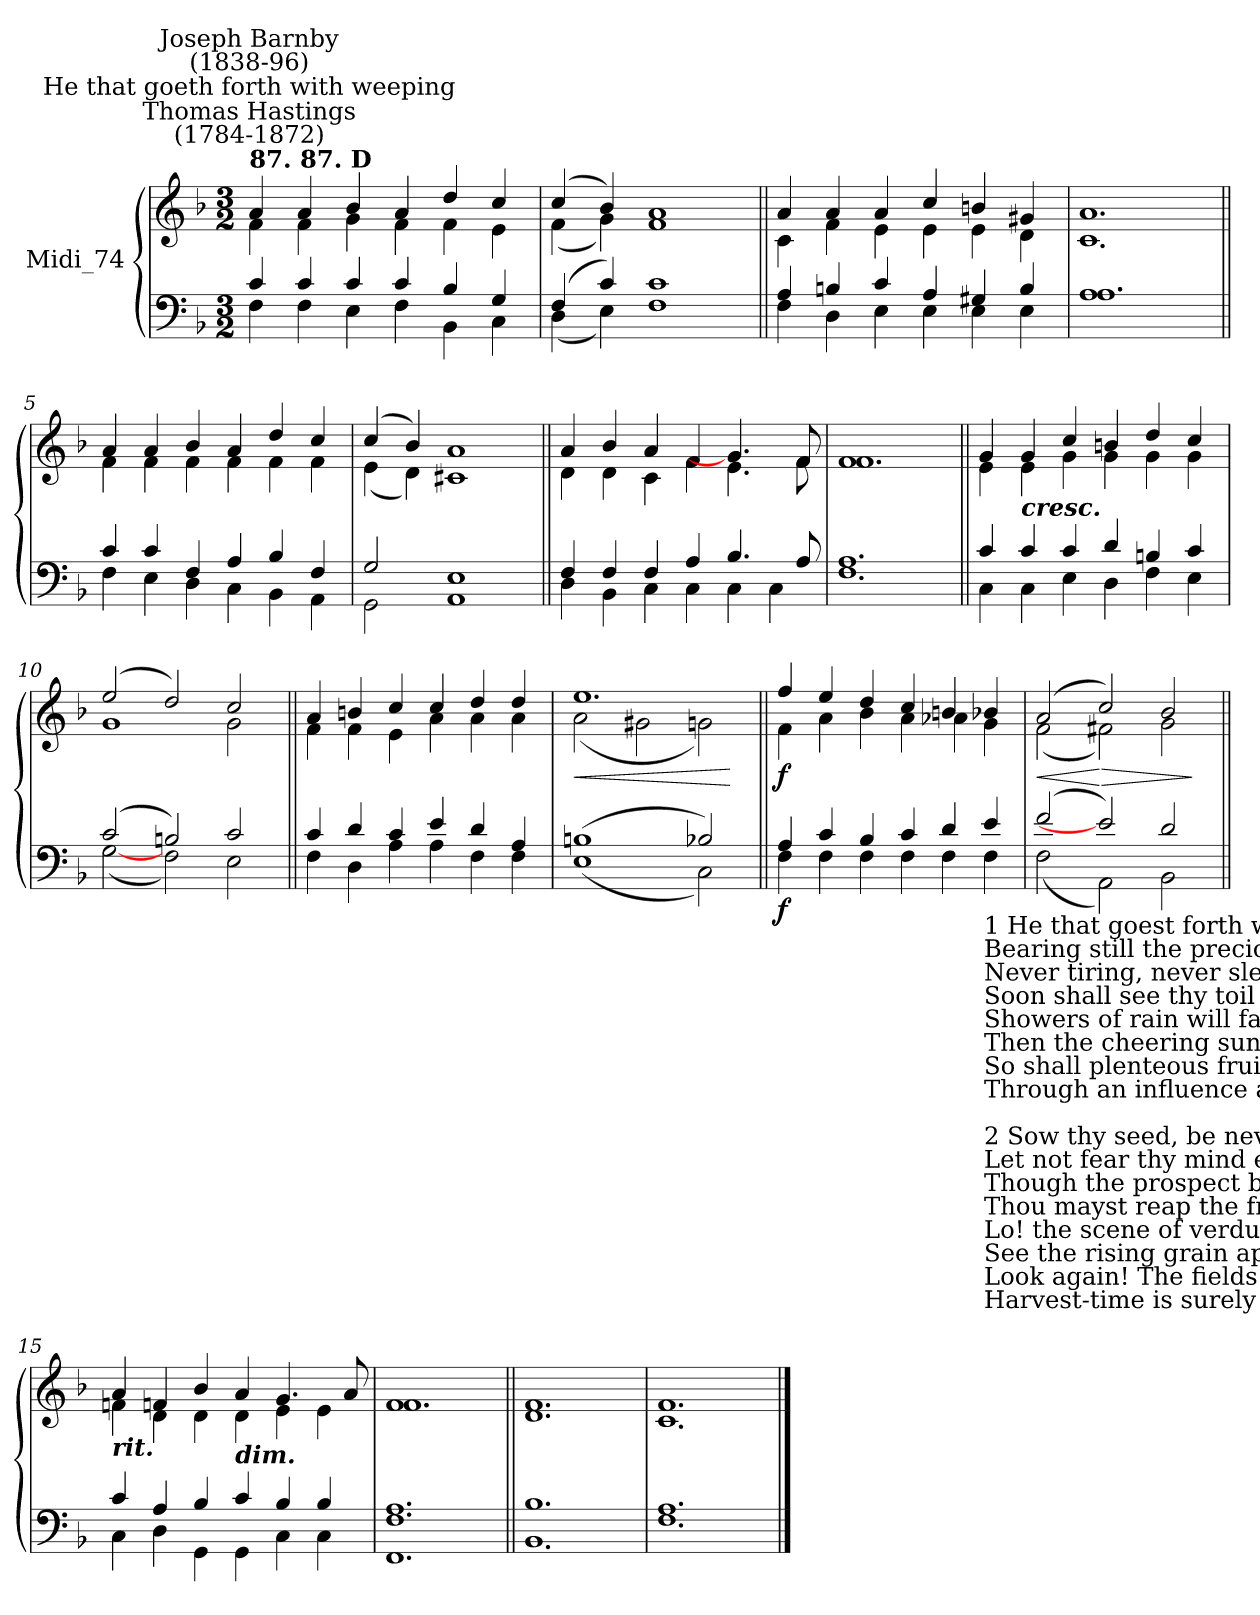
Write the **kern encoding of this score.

**kern	**dynam	**kern	**dynam
*part2	*part2	*part1	*part1
*staff2	*staff2	*staff1	*staff1
*I"Midi_74	*	*I"Midi_74	*
*clefF4	*	*clefG2	*
*k[b-]	*	*k[b-]	*
*F:	*	*F:	*
*M3/2	*	*M3/2	*
=1	=1	=1	=1
*^	*	*^	*
!	!	!	!LO:TX:a:B:t=87. 87. D	!	!
!	!	!	!LO:TX:a:cj:t=Thomas Hastings\n(1784-1872)	!	!
!	!	!	!LO:TX:a:cj:t=He that goeth forth with weeping	!	!
!	!	!	!LO:TX:a:cj:t=Joseph Barnby\n(1838-96)	!	!
!	!	!LO:DY:a	!	!	!
!	!	!LO:DY:n=1:b	!	!	!
4c/	4F\	mp mp	4a/	4f\	.
4c/	4F\	.	4a/	4f\	.
4c/	4E\	.	4b-/	4g\	.
4c/	4F\	.	4a/	4f\	.
4B-/	4BB-\	.	4dd/	4f\	.
4G/	4C\	.	4cc/	4e\	.
=2	=2	=2	=2	=2	=2
(4F/	(<4D\	.	(>4cc/	(<4f\	.
4c/)	4E\)	.	4b-/)	4g\)	.
1c/	1F\	.	1a/	1f\	.
=3||	=3||	=3||	=3||	=3||	=3||
4A/	4F\	.	4a/	4c\	.
4Bn/	4D\	.	4a/	4f\	.
4c/	4E\	.	4a/	4e\	.
4A/	4E\	.	4cc/	4e\	.
4G#X/	4E\	.	4bn/	4e\	.
4B/	4E\	.	4g#X/	4d\	.
=4	=4	=4	=4	=4	=4
1.A/	1.A\	.	1.a/	1.c\	.
=5||	=5||	=5||	=5||	=5||	=5||
4c/	4F\	.	4a/	4f\	.
4c/	4E\	.	4a/	4f\	.
4F/	4D\	.	4b-/	4f\	.
4A/	4C\	.	4a/	4f\	.
4B-/	4BB-\	.	4dd/	4f\	.
4F/	4AA\	.	4cc/	4f\	.
=6	=6	=6	=6	=6	=6
2G/	2GG\	.	(>4cc/	(<4e\	.
.	.	.	4b-/)	4d\)	.
1E/	1AA\	.	1a/	1c#X\	.
!!LO:LB:g=z	!!
=7||	=7||	=7||	=7||	=7||	=7||
4F/	4D\	.	4a/	4d\	.
4F/	4BB-\	.	4b-/	4d\	.
4F/	4C\	.	4a/	4c\	.
4A/	4C\	.	4f/	4f\	.
4.B-/	4C\	.	4.g/]	4.e\	.
.	4C\	.	.	.	.
8A/	.	.	8f/	8f\	.
=8	=8	=8	=8	=8	=8
1.A/	1.F\	.	1.f/	1.f\	.
=9||	=9||	=9||	=9||	=9||	=9||
4c/	4C\	.	4g/	4e\	.
!LO:TX:a:Bi:t=cresc.	!	!	!	!	!
4c/	4C\	.	4g/	4e\	.
4c/	4E\	.	4cc/	4g\	.
4d/	4D\	.	4bn/	4g\	.
4Bn/	4F\	.	4dd/	4g\	.
4c/	4E\	.	4cc/	4g\	.
=10	=10	=10	=10	=10	=10
(>2c/	(<[2G\	.	(>2ee/	1g\	.
2Bn/)	2F\)	.	2dd/)	.	.
2c/	2E\	.	2cc/	2g\	.
=11||	=11||	=11||	=11||	=11||	=11||
4c/	4F\	.	4a/	4f\	.
4d/	4D\	.	4bn/	4f\	.
4c/	4A\	.	4cc/	4e\	.
4e/	4A\	.	4cc/	4a\	.
4d/	4F\	.	4dd/	4a\	.
4A/	4F\	.	4dd/	4a\	.
=12	=12	=12	=12	=12	=12
!	!	!	!	!	!LO:HP:b
(>1Bn/	(<1E\	.	1.ee/	(<2a\	<
.	.	.	.	2g#X\	.
2B-X/)	2C\)	.	.	2gn\)	.
*v	*v	*	*	*	*
*	*	*v	*v	*
.	.	.	[
!!LO:LB:g=z
=13||	=13||	=13||	=13||
*^	*	*^	*
!	!	!LO:DY:b	!	!	!LO:DY:b
4A/	4F\	f	4ff/	4f\	f
4c/	4F\	.	4ee/	4a\	.
4B-/	4F\	.	4dd/	4b-\	.
4c/	4F\	.	4cc/	4a\	.
4d/	4F\	.	4bn/	4a-X\	.
!LO:TX:b:t=1 He that goest forth with weeping,\nBearing still the precious seed,\nNever tiring, never sleeping,\nSoon shall see thy toil succeed.\nShowers of rain will fall from heaven,\nThen the cheering sun will shine;\nSo shall plenteous fruit be given,\nThrough an influence all divine.\n\n2 Sow thy seed, be never weary,\nLet not fear thy mind employ;\nThough the prospect be most dreary,\nThou mayst reap the fruits of joy.\nLo! the scene of verdure brightening,\nSee the rising grain appear;\nLook again! The fields are whitening;\nHarvest-time is surely near.	!	!	!	!	!
4e/	4F\	.	4b-X/	4g\	.
=14	=14	=14	=14	=14	=14
!	!	!	!	!	!LO:HP:b
(>2f/	(<2F\	.	(>2a/	(<2f\	<
!	!	!	!	!	!LO:HP:n=1:b
2e-/])	2AA\)	.	2cc/)	2f#X\)	[ >
2d/	2BB-\	.	2b-/	2g\	.
*v	*v	*	*	*	*
*	*	*v	*v	*
.	.	.	]
=15||	=15||	=15||	=15||
*^	*	*^	*
!	!	!	!LO:TX:b:Bi:t=rit.	!	!
4c/	4C\	.	4a/	4fn\	.
4A/	4D\	.	4fn/	4d\	.
4B-/	4GG\	.	4b-/	4d\	.
!	!	!	!LO:TX:b:Bi:t=dim.	!	!
4c/	4GG\	.	4a/	4d\	.
4B-/	4C\	.	4.g/	4e\	.
4B-/	4C\	.	.	4e\	.
.	.	.	8a/	.	.
=16	=16	=16	=16	=16	=16
1.F/ 1.A/	1.FF\	.	1.f/	1.f\	.
=17||	=17||	=17||	=17||	=17||	=17||
1.B-/	1.BB-\	.	1.f/	1.d\	.
=18	=18	=18	=18	=18	=18
1.A/	1.F\	.	1.f/	1.c\	.
*v	*v	*	*	*	*
*	*	*v	*v	*
==	==	==	==
*-	*-	*-	*-
